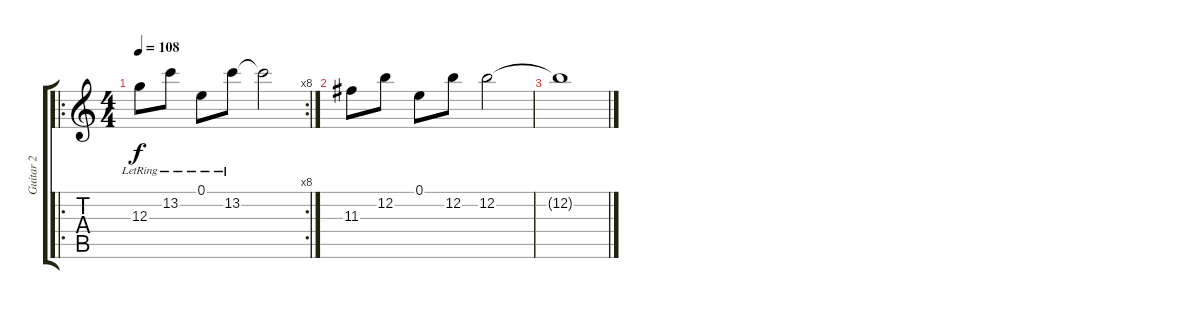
\track ("Guitar 2" "Guitar 2") {instrument acousticguitarsteel}
\staff {score tabs}
\tuning (E4 B3 G3 D3 A2 D2) {hide}
\ro
\rc 8
\ts (4 4)
\tempo 108
\clef g2
\ks c
12.3{lr}.8{dy f} 13.2{lr}.8 0.1{lr}.8 13.2{lr}.8 13.2{t}.2 |
11.3.8 12.2.8 0.1.8 12.2.8 12.2.2 |
12.2{t}.1
